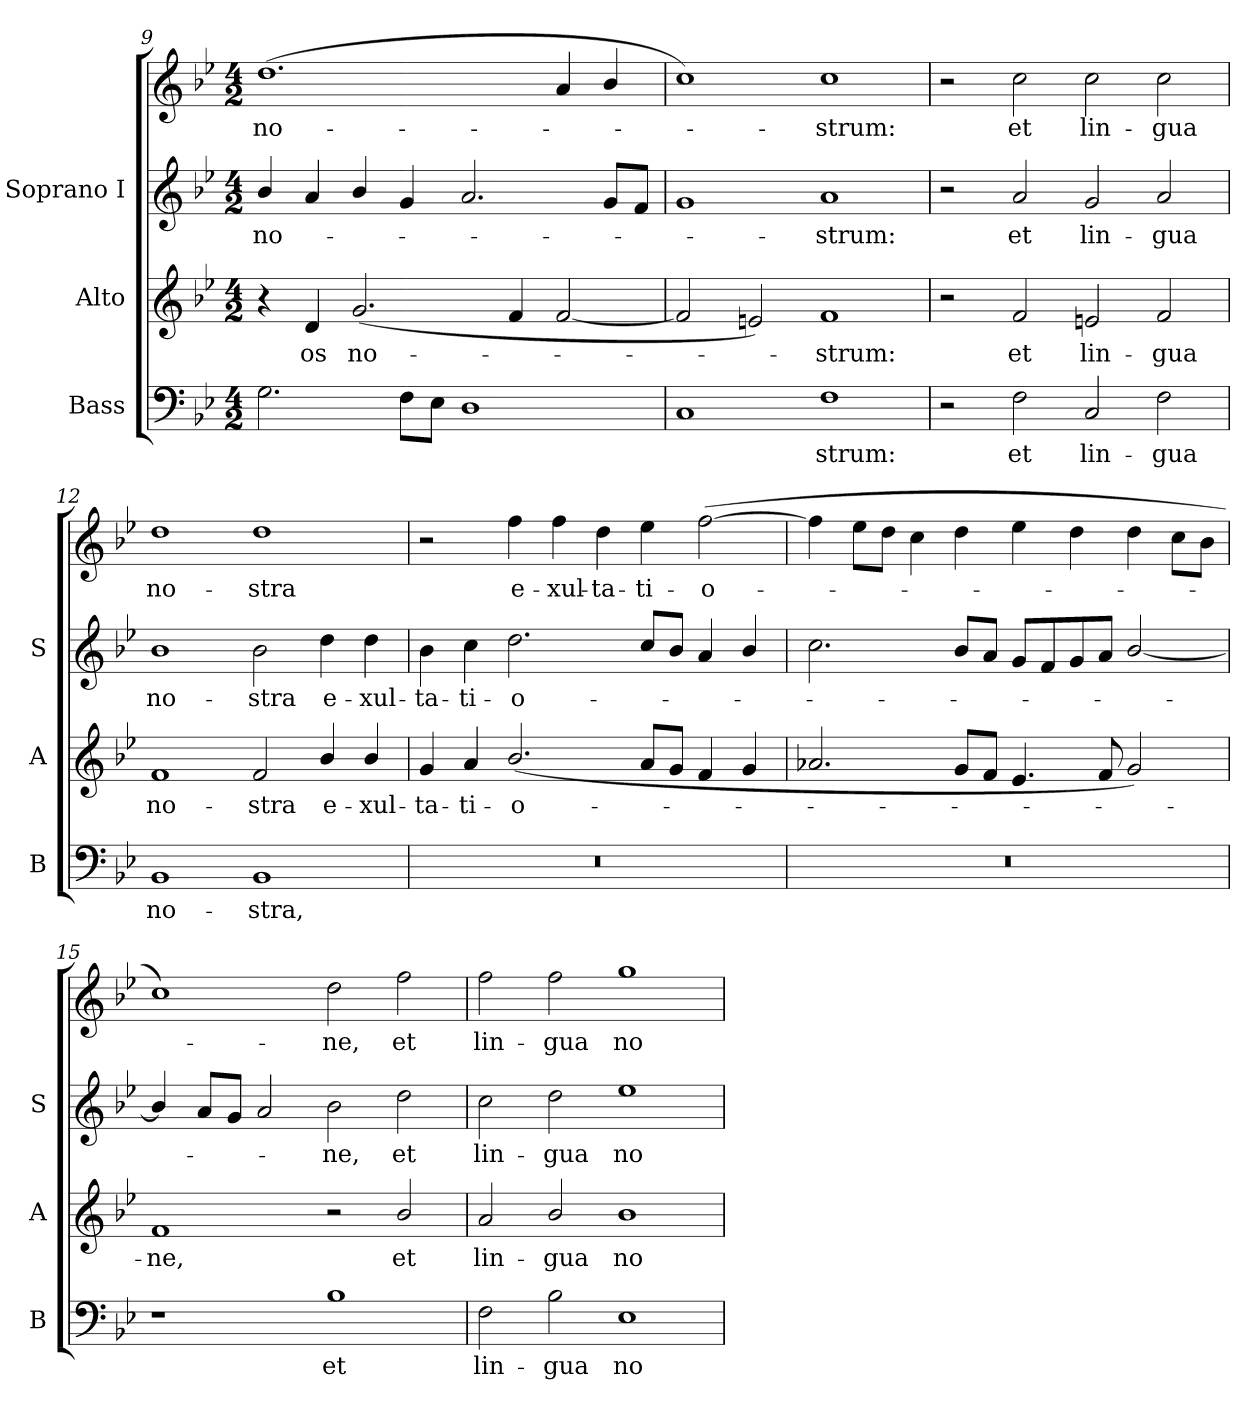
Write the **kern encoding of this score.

**kern	**text	**kern	**text	**kern	**text	**kern	**text
*part3	*part3	*part2	*part2	*part1	*part1	*part1	*part1
*staff4	*staff4	*staff3	*staff3	*staff2	*staff2	*staff1	*staff1
*I"Bass	*	*I"Alto	*	*I"Soprano I	*	*	*
*I'B	*	*I'A	*	*I'S	*	*	*
*clefF4	*	*clefG2	*	*clefG2	*	*clefG2	*
*k[b-e-]	*	*k[b-e-]	*	*k[b-e-]	*	*k[b-e-]	*
*B-:	*	*B-:	*	*B-:	*	*B-:	*
*M4/2	*	*M4/2	*	*M4/2	*	*M4/2	*
=9	=9	=9	=9	=9	=9	=9	=9
!	!	!	!	!	!LO:LY:b	!	!LO:LY:b
2.G	.	4r	.	4b-/	no-	(<1.dd	no-
!	!	!	!LO:LY:b	!	!	!	!
.	.	4d	os	4a/	.	.	.
!	!	!	!LO:LY:b	!	!	!	!
.	.	(<2.g	no-	4b-/	.	.	.
8FL	.	.	.	4g	.	.	.
8E-J	.	.	.	.	.	.	.
1D	.	.	.	2.a/	.	.	.
.	.	4f	.	.	.	.	.
.	.	[2f	.	.	.	4a	.
.	.	.	.	8gL	.	4b-/	.
.	.	.	.	8fJ	.	.	.
=10	=10	=10	=10	=10	=10	=10	=10
1C	.	2f]	.	1g	.	1cc/)	.
.	.	2en)	.	.	.	.	.
!	!LO:LY:b	!	!LO:LY:b	!	!LO:LY:b	!	!LO:LY:b
1F	strum:	1f	strum:	1a	strum:	1cc	strum:
=11	=11	=11	=11	=11	=11	=11	=11
2r	.	2r	.	2r	.	2r	.
!	!LO:LY:b	!	!LO:LY:b	!	!LO:LY:b	!	!LO:LY:b
2F	et	2f	et	2a/	et	2cc	et
!	!LO:LY:b	!	!LO:LY:b	!	!LO:LY:b	!	!LO:LY:b
2C	lin-	2en	lin-	2g	lin-	2cc	lin-
!	!LO:LY:b	!	!LO:LY:b	!	!LO:LY:b	!	!LO:LY:b
2F	-gua	2f	-gua	2a	-gua	2cc	-gua
=12	=12	=12	=12	=12	=12	=12	=12
!	!LO:LY:b	!	!LO:LY:b	!	!LO:LY:b	!	!LO:LY:b
1BB-	no-	1f	no-	1b-	no-	1dd	no-
!	!LO:LY:b	!	!LO:LY:b	!	!LO:LY:b	!	!LO:LY:b
1BB-	-stra,	2f	-stra	2b-	-stra	1dd	-stra
!	!	!	!LO:LY:b	!	!LO:LY:b	!	!
.	.	4b-/	e-	4dd	e-	.	.
!	!	!	!LO:LY:b	!	!LO:LY:b	!	!
.	.	4b-/	-xul-	4dd	-xul-	.	.
!!LO:LB:g=z
=13	=13	=13	=13	=13	=13	=13	=13
!	!	!	!LO:LY:b	!	!LO:LY:b	!	!
0r	.	4g	-ta-	4b-	ta-	2r	.
!	!	!	!LO:LY:b	!	!LO:LY:b	!	!
.	.	4a	-ti-	4cc	-ti-	.	.
!	!	!	!LO:LY:b	!	!LO:LY:b	!	!LO:LY:b
.	.	(<2.b-/	-o-	2.dd	-o-	4ff	-e-
!	!	!	!	!	!	!	!LO:LY:b
.	.	.	.	.	.	4ff	-xul-
!	!	!	!	!	!	!	!LO:LY:b
.	.	.	.	.	.	4dd	-ta-
!	!	!	!	!	!	!	!LO:LY:b
.	.	8aL	.	8cc/L	.	4ee-	-ti-
.	.	8gJ	.	8b-/J	.	.	.
!	!	!	!	!	!	!	!LO:LY:b
.	.	4f	.	4a	.	(>[2ff	-o-
.	.	4g	.	4b-/	.	.	.
=14	=14	=14	=14	=14	=14	=14	=14
0r	.	2.a-X/	.	2.cc	.	4ff]	.
.	.	.	.	.	.	8ee-L	.
.	.	.	.	.	.	8ddJ	.
.	.	.	.	.	.	4cc	.
.	.	8gL	.	8b-L	.	4dd	.
.	.	8fJ	.	8aJ	.	.	.
.	.	4.e-	.	8gL	.	4ee-	.
.	.	.	.	8f	.	.	.
.	.	.	.	8g	.	4dd	.
.	.	8f	.	8aJ	.	.	.
.	.	2g)	.	[2b-/	.	4dd	.
.	.	.	.	.	.	8ccL	.
.	.	.	.	.	.	8b-J	.
=15	=15	=15	=15	=15	=15	=15	=15
!	!	!	!LO:LY:b	!	!	!	!
1r	.	1f	ne,	4b-/]	.	1cc)	.
.	.	.	.	8a/L	.	.	.
.	.	.	.	8g\J	.	.	.
.	.	.	.	2a	.	.	.
!	!LO:LY:b	!	!	!	!LO:LY:b	!	!LO:LY:b
1B-	et	2r	.	2b-	ne,	2dd	ne,
!	!	!	!LO:LY:b	!	!LO:LY:b	!	!LO:LY:b
.	.	2b-/	et	2dd	et	2ff	et
=16	=16	=16	=16	=16	=16	=16	=16
!	!LO:LY:b	!	!LO:LY:b	!	!LO:LY:b	!	!LO:LY:b
2F	lin-	2a	lin-	2cc	-lin-	2ff	lin-
!	!LO:LY:b	!	!LO:LY:b	!	!LO:LY:b	!	!LO:LY:b
2B-	-gua	2b-/	-gua	2dd	-gua	2ff	-gua
!	!LO:LY:b	!	!LO:LY:b	!	!LO:LY:b	!	!LO:LY:b
1E-	no-	1b-	no-	1ee-	no-	1gg	no-
=	=	=	=	=	=	=	=
*-	*-	*-	*-	*-	*-	*-	*-
